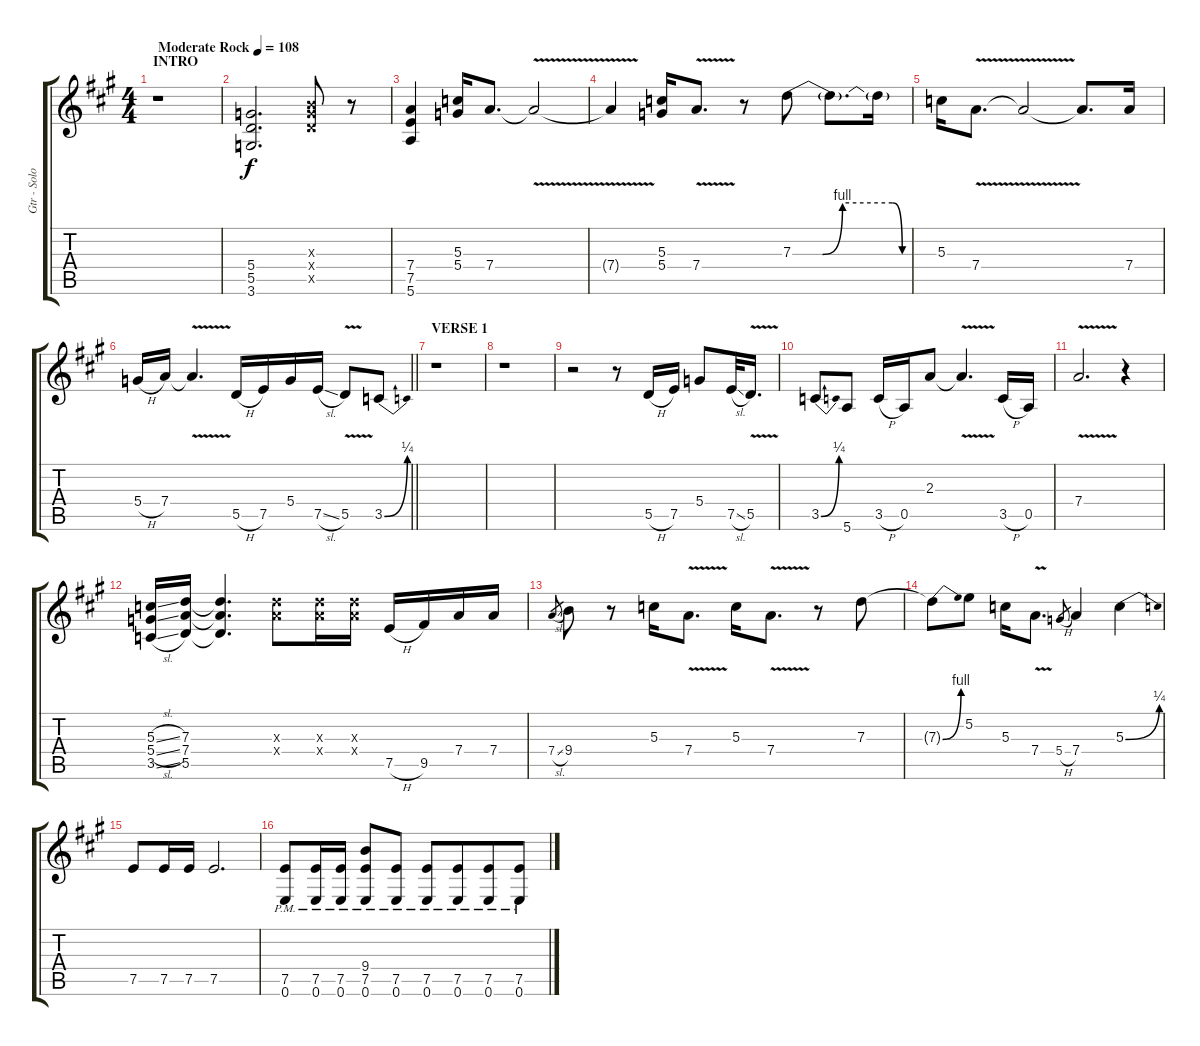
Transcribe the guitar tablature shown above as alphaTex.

\track ("Gtr - Solo" "Gtr - Solo") {instrument overdrivenguitar}
\staff {score tabs}
\tuning (E4 B3 G3 D3 A2 E2) {hide}
\ts (4 4)
\section ("" "INTRO")
\tempo (108 "Moderate Rock")
\clef g2
\ks a
r.1{dy f instrument overdrivenguitar} |
(5.4 5.5 3.6).2{d} (4.3{x} 5.4{x} 5.5{x}).8 r.8 |
(7.4 7.5 5.6).4 (5.3 5.4).16 7.4.8{d} 7.4{v t}.2 |
7.4{t}.4 (5.3 5.4).16 7.4{v}.8{d} r.8 7.3{be (custom 0 0 15 0 25 4 50 4 55 0 60 0)}.8 7.3{t}.8{d} 7.3{t}.16 |
5.3.16 7.4{v}.8{d} 7.4{t}.2 7.4{t}.8{d} 7.4.16 |
\barLineRight lightlight
5.4{h}.16 7.4.16 7.4{v t}.4{d} 5.5{h}.16 7.5.16 5.4.16 7.5{sl}.16 5.5{v}.8 3.5{be (bend 0 0 60 1)}.8 |
\section ("" "VERSE 1")
r.1 |
r.1 |
r.2 r.8 5.5{h}.16 7.5.16 5.4.8 7.5{sl}.32 5.5{v}.16{d} |
3.5{be (bend 0 0 60 1)}.8 5.6.8 3.5{h}.16 0.5.16 2.3.8 2.3{v t}.4{d} 3.5{h}.16 0.5.16 |
7.4{v}.2{d} r.4 |
(5.3{sl} 5.4{sl} 3.5{sl}).16 (7.3 7.4 5.5).16 (7.3{t} 7.4{t} 5.5{t}).4{d} (7.3{x} 7.4{x}).8 (7.3{x} 7.4{x}).16 (7.3{x} 7.4{x}).16 7.5{h}.16 9.5.16 7.4.16 7.4.16 |
7.4{sl}.8{gr} 9.4.8 r.8 5.3.16 7.4{v}.8{d} 5.3.16 7.4{v}.8{d} r.8 7.3.8 |
7.3{be (bend 0 0 60 4) t}.8 5.2.8 5.3.16 7.4{v}.8{d} 5.4{h}.8{gr} 7.4.4 5.3{be (bend 0 0 60 1)}.4 |
7.5.8 7.5.16 7.5.16 7.5.2{d} |
(7.5{pm} 0.6{pm}).8 (7.5{pm} 0.6{pm}).16 (7.5{pm} 0.6{pm}).16 (9.4{pm} 7.5{pm} 0.6{pm}).8 (7.5{pm} 0.6{pm}).8 (7.5{pm} 0.6{pm}).8 (7.5{pm} 0.6{pm}).8{beam merge} (7.5{pm} 0.6{pm}).8 (7.5{pm} 0.6{pm}).8
